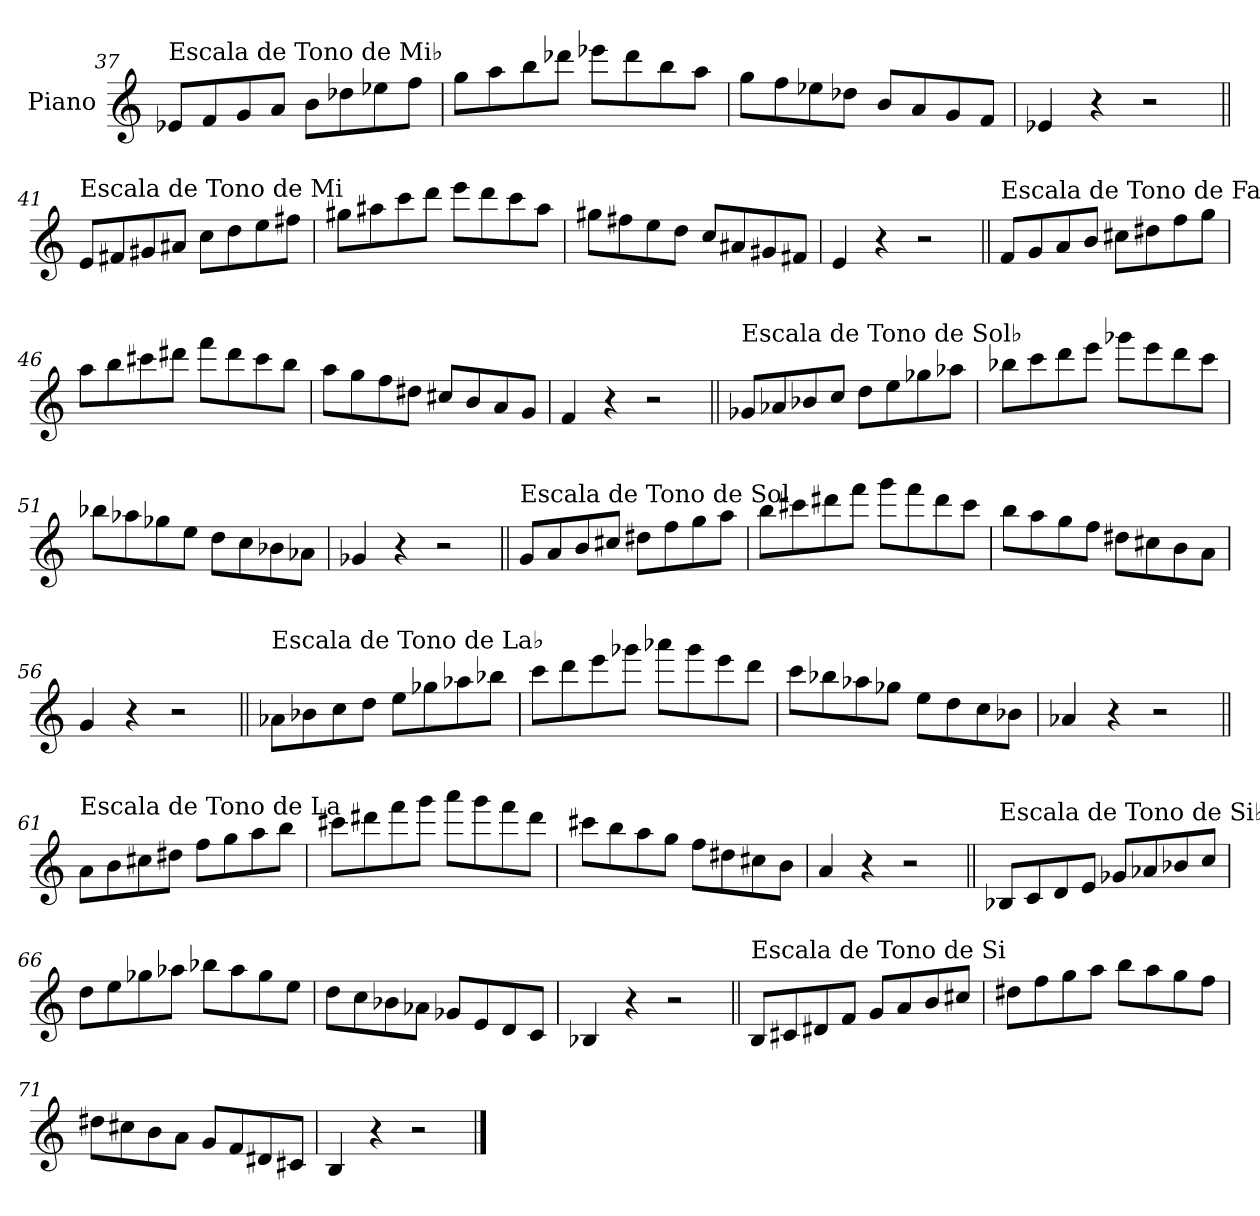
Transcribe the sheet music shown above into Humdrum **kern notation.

**kern
*part1
*staff1
*I"Piano
*I'Pno.
!!LO:LB:g=z
*clefG2
*k[]
=37
!LO:TX:a:t=Escala de Tono de Mi♭
8e-X/L
8f/
8g/
8a/J
8b\L
8dd-X\
8ee-X\
8ff\J
=38
8gg\L
8aa\
8bb\
8ddd-X\J
8eee-X\L
8ddd-\
8bb\
8aa\J
=39
8gg\L
8ff\
8ee-X\
8dd-X\J
8b/L
8a/
8g/
8f/J
=40
4e-X/
4r
2r
!!LO:LB:g=z
=41||
!LO:TX:a:t=Escala de Tono de Mi
8e/L
8f#X/
8g#X/
8a#X/J
8cc\L
8dd\
8ee\
8ff#X\J
=42
8gg#X\L
8aa#X\
8ccc\
8ddd\J
8eee\L
8ddd\
8ccc\
8aa#\J
=43
8gg#X\L
8ff#X\
8ee\
8dd\J
8cc/L
8a#X/
8g#X/
8f#X/J
=44
4e/
4r
2r
!!LO:LB:g=z
=45||
!LO:TX:a:t=Escala de Tono de Fa
8f/L
8g/
8a/
8b/J
8cc#X\L
8dd#X\
8ff\
8gg\J
=46
8aa\L
8bb\
8ccc#X\
8ddd#X\J
8fff\L
8ddd#\
8ccc#\
8bb\J
=47
8aa\L
8gg\
8ff\
8dd#X\J
8cc#X/L
8b/
8a/
8g/J
=48
4f/
4r
2r
!!LO:PB:g=z
=49||
!LO:TX:a:t=Escala de Tono de Sol♭
8g-X/L
8a-X/
8b-X/
8cc/J
8dd\L
8ee\
8gg-X\
8aa-X\J
=50
8bb-X\L
8ccc\
8ddd\
8eee\J
8ggg-X\L
8eee\
8ddd\
8ccc\J
=51
8bb-X\L
8aa-X\
8gg-X\
8ee\J
8dd\L
8cc\
8b-X\
8a-X\J
=52
4g-X/
4r
2r
!!LO:LB:g=z
=53||
!LO:TX:a:t=Escala de Tono de Sol
8g/L
8a/
8b/
8cc#X/J
8dd#X\L
8ff\
8gg\
8aa\J
=54
8bb\L
8ccc#X\
8ddd#X\
8fff\J
8ggg\L
8fff\
8ddd#\
8ccc#\J
=55
8bb\L
8aa\
8gg\
8ff\J
8dd#X\L
8cc#X\
8b\
8a\J
=56
4g/
4r
2r
!!LO:LB:g=z
=57||
!LO:TX:a:t=Escala de Tono de La♭
8a-X\L
8b-X\
8cc\
8dd\J
8ee\L
8gg-X\
8aa-X\
8bb-X\J
=58
8ccc\L
8ddd\
8eee\
8ggg-X\J
8aaa-X\L
8ggg-\
8eee\
8ddd\J
=59
8ccc\L
8bb-X\
8aa-X\
8gg-X\J
8ee\L
8dd\
8cc\
8b-X\J
=60
4a-X/
4r
2r
!!LO:LB:g=z
=61||
!LO:TX:a:t=Escala de Tono de La
8a\L
8b\
8cc#X\
8dd#X\J
8ff\L
8gg\
8aa\
8bb\J
=62
8ccc#X\L
8ddd#X\
8fff\
8ggg\J
8aaa\L
8ggg\
8fff\
8ddd#\J
=63
8ccc#X\L
8bb\
8aa\
8gg\J
8ff\L
8dd#X\
8cc#X\
8b\J
=64
4a/
4r
2r
!!LO:LB:g=z
=65||
!LO:TX:a:t=Escala de Tono de Si♭
8B-X/L
8c/
8d/
8e/J
8g-X/L
8a-X/
8b-X/
8cc/J
=66
8dd\L
8ee\
8gg-X\
8aa-X\J
8bb-X\L
8aa-\
8gg-\
8ee\J
=67
8dd\L
8cc\
8b-X\
8a-X\J
8g-X/L
8e/
8d/
8c/J
=68
4B-X/
4r
2r
!!LO:LB:g=z
=69||
!LO:TX:a:t=Escala de Tono de Si
8B/L
8c#X/
8d#X/
8f/J
8g/L
8a/
8b/
8cc#X/J
=70
8dd#X\L
8ff\
8gg\
8aa\J
8bb\L
8aa\
8gg\
8ff\J
=71
8dd#X\L
8cc#X\
8b\
8a\J
8g/L
8f/
8d#X/
8c#X/J
=72
4B/
4r
2r
==
*-
